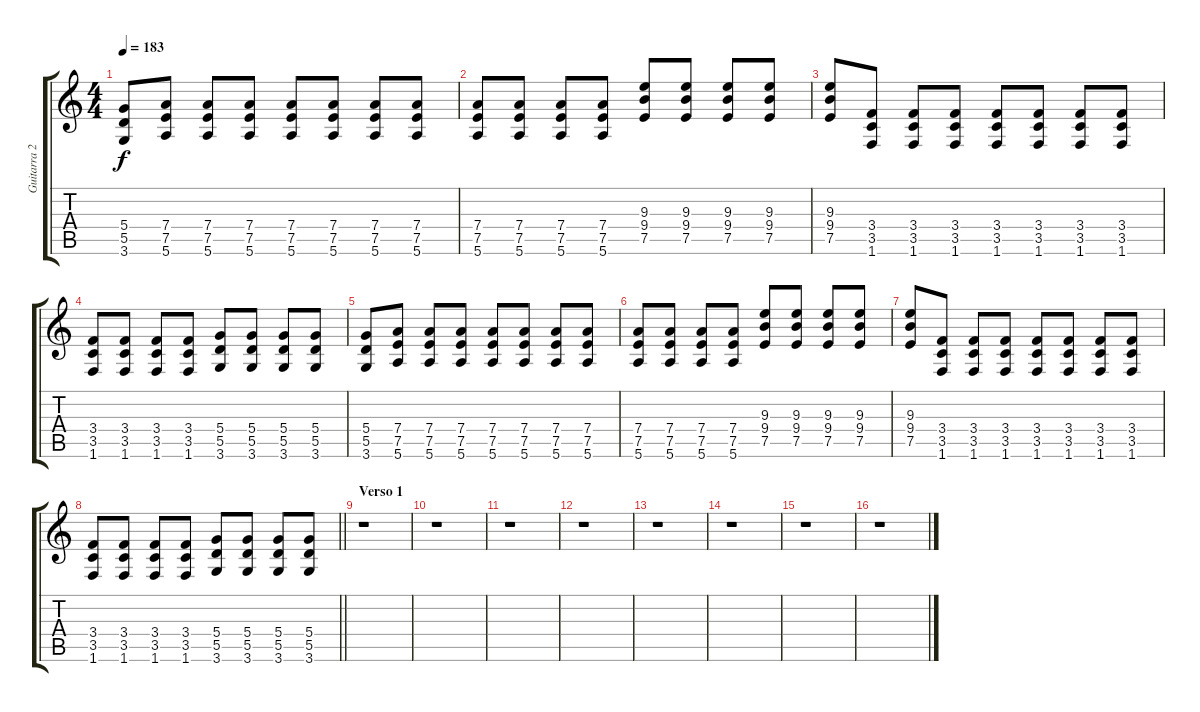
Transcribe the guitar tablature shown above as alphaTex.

\track ("Guitarra 2 - Erik" "Guitarra 2") {instrument overdrivenguitar}
\staff {score tabs}
\tuning (E4 B3 G3 D3 A2 E2) {hide}
\ts (4 4)
\tempo 183
\clef g2
\ks c
(5.4 5.5 3.6).8{dy f} (7.4 7.5 5.6).8 (7.4 7.5 5.6).8 (7.4 7.5 5.6).8 (7.4 7.5 5.6).8 (7.4 7.5 5.6).8 (7.4 7.5 5.6).8 (7.4 7.5 5.6).8 |
(7.4 7.5 5.6).8 (7.4 7.5 5.6).8 (7.4 7.5 5.6).8 (7.4 7.5 5.6).8 (9.3 9.4 7.5).8 (9.3 9.4 7.5).8 (9.3 9.4 7.5).8 (9.3 9.4 7.5).8 |
(9.3 9.4 7.5).8 (3.4 3.5 1.6).8 (3.4 3.5 1.6).8 (3.4 3.5 1.6).8 (3.4 3.5 1.6).8 (3.4 3.5 1.6).8 (3.4 3.5 1.6).8 (3.4 3.5 1.6).8 |
(3.4 3.5 1.6).8 (3.4 3.5 1.6).8 (3.4 3.5 1.6).8 (3.4 3.5 1.6).8 (5.4 5.5 3.6).8 (5.4 5.5 3.6).8 (5.4 5.5 3.6).8 (5.4 5.5 3.6).8 |
(5.4 5.5 3.6).8 (7.4 7.5 5.6).8 (7.4 7.5 5.6).8 (7.4 7.5 5.6).8 (7.4 7.5 5.6).8 (7.4 7.5 5.6).8 (7.4 7.5 5.6).8 (7.4 7.5 5.6).8 |
(7.4 7.5 5.6).8 (7.4 7.5 5.6).8 (7.4 7.5 5.6).8 (7.4 7.5 5.6).8 (9.3 9.4 7.5).8 (9.3 9.4 7.5).8 (9.3 9.4 7.5).8 (9.3 9.4 7.5).8 |
(9.3 9.4 7.5).8 (3.4 3.5 1.6).8 (3.4 3.5 1.6).8 (3.4 3.5 1.6).8 (3.4 3.5 1.6).8 (3.4 3.5 1.6).8 (3.4 3.5 1.6).8 (3.4 3.5 1.6).8 |
\barLineRight lightlight
(3.4 3.5 1.6).8 (3.4 3.5 1.6).8 (3.4 3.5 1.6).8 (3.4 3.5 1.6).8 (5.4 5.5 3.6).8 (5.4 5.5 3.6).8 (5.4 5.5 3.6).8 (5.4 5.5 3.6).8 |
\section ("" "Verso 1")
r.1 |
r.1 |
r.1 |
r.1 |
r.1 |
r.1 |
r.1 |
r.1
